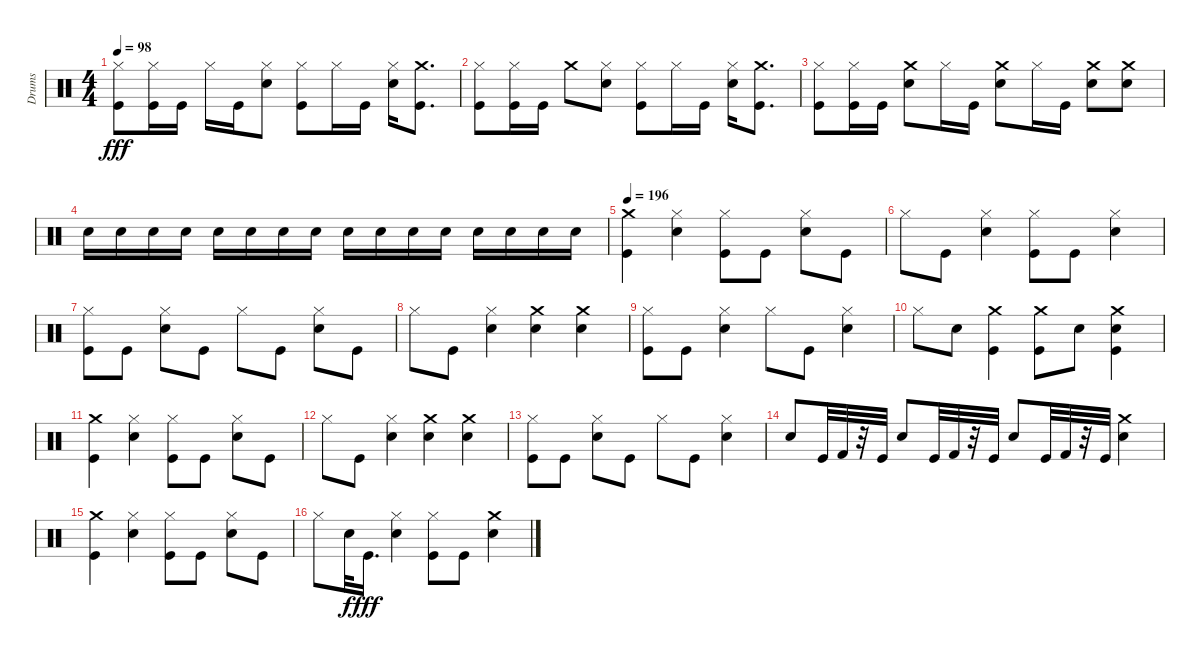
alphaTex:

\track ("Drums" "Drums") {instrument percussion}
\staff {score}
\articulation defaults
\ts (4 4)
\tempo 98
\clef neutral
\ks c
("Kick (hit)" "Hi-Hat (closed)").8{dy fff} ("Kick (hit)" "Hi-Hat (closed)").16 "Kick (hit)".16 "Hi-Hat (closed)".16 "Kick (hit)".16 ("Snare (hit) 2" "Hi-Hat (closed)").8 ("Kick (hit)" "Hi-Hat (closed)").8 "Hi-Hat (closed)".16 "Kick (hit)".16 ("Snare (hit) 2" "Hi-Hat (closed)").16 ("Kick (hit)" "Crash medium (hit)").8{d} |
("Kick (hit)" "Hi-Hat (closed)").8 ("Kick (hit)" "Hi-Hat (closed)").16 "Kick (hit)".16 "Crash medium (hit)".8 ("Snare (hit) 2" "Hi-Hat (closed)").8 ("Kick (hit)" "Hi-Hat (closed)").8 "Hi-Hat (closed)".16 "Kick (hit)".16 ("Snare (hit) 2" "Hi-Hat (closed)").16 ("Kick (hit)" "Crash medium (hit)").8{d} |
("Kick (hit)" "Hi-Hat (closed)").8 ("Kick (hit)" "Hi-Hat (closed)").16 "Kick (hit)".16 ("Crash medium (hit)" "Snare (hit) 2").8 "Hi-Hat (closed)".16 "Kick (hit)".16 ("Snare (hit) 2" "Crash medium (hit)").8 "Hi-Hat (closed)".16 "Kick (hit)".16 ("Crash medium (hit)" "Snare (hit) 2").8 ("Crash medium (hit)" "Snare (hit) 2").8 |
"Snare (hit) 2".16 "Snare (hit) 2".16 "Snare (hit) 2".16 "Snare (hit) 2".16 "Snare (hit) 2".16 "Snare (hit) 2".16 "Snare (hit) 2".16 "Snare (hit) 2".16 "Snare (hit) 2".16 "Snare (hit) 2".16 "Snare (hit) 2".16 "Snare (hit) 2".16 "Snare (hit) 2".16 "Snare (hit) 2".16 "Snare (hit) 2".16 "Snare (hit) 2".16 |
\tempo 196
("Kick (hit)" "Crash medium (hit)").4 ("Hi-Hat (closed)" "Snare (hit) 2").4 ("Kick (hit)" "Hi-Hat (closed)").8 "Kick (hit)".8 ("Snare (hit) 2" "Hi-Hat (closed)").8 "Kick (hit)".8 |
"Hi-Hat (closed)".8 "Kick (hit)".8 ("Snare (hit) 2" "Hi-Hat (closed)").4 ("Hi-Hat (closed)" "Kick (hit)").8 "Kick (hit)".8 ("Snare (hit) 2" "Hi-Hat (closed)").4 |
("Kick (hit)" "Hi-Hat (closed)").8 "Kick (hit)".8 ("Snare (hit) 2" "Hi-Hat (closed)").8 "Kick (hit)".8 "Hi-Hat (closed)".8 "Kick (hit)".8 ("Snare (hit) 2" "Hi-Hat (closed)").8 "Kick (hit)".8 |
"Hi-Hat (closed)".8 "Kick (hit)".8 ("Snare (hit) 2" "Hi-Hat (closed)").4 ("Crash medium (hit)" "Snare (hit) 2").4 ("Crash medium (hit)" "Snare (hit) 2").4 |
("Kick (hit)" "Hi-Hat (closed)").8 "Kick (hit)".8 ("Snare (hit) 2" "Hi-Hat (closed)").4 "Hi-Hat (closed)".8 "Kick (hit)".8 ("Snare (hit) 2" "Hi-Hat (closed)").4 |
"Hi-Hat (closed)".8 "Snare (hit) 2".8 ("Crash medium (hit)" "Kick (hit)").4 ("Kick (hit)" "Crash medium (hit)").8 "Snare (hit) 2".8 ("Snare (hit) 2" "Crash medium (hit)" "Kick (hit)").4 |
("Kick (hit)" "Crash medium (hit)").4 ("Hi-Hat (closed)" "Snare (hit) 2").4 ("Kick (hit)" "Hi-Hat (closed)").8 "Kick (hit)".8 ("Snare (hit) 2" "Hi-Hat (closed)").8 "Kick (hit)".8 |
"Hi-Hat (closed)".8 "Kick (hit)".8 ("Snare (hit) 2" "Hi-Hat (closed)").4 ("Crash medium (hit)" "Snare (hit) 2").4 ("Crash medium (hit)" "Snare (hit) 2").4 |
("Kick (hit)" "Hi-Hat (closed)").8 "Kick (hit)".8 ("Snare (hit) 2" "Hi-Hat (closed)").8 "Kick (hit)".8 "Hi-Hat (closed)".8 "Kick (hit)".8 ("Snare (hit) 2" "Hi-Hat (closed)").4 |
"Snare (hit) 2".8 "Kick (hit)".32 "Kick (hit) 2".32 r.32 "Kick (hit)".32 "Snare (hit) 2".8 "Kick (hit)".32 "Kick (hit) 2".32 r.32 "Kick (hit)".32 "Snare (hit) 2".8 "Kick (hit)".32 "Kick (hit) 2".32 r.32 "Kick (hit)".32 ("Crash medium (hit)" "Snare (hit) 2").4 |
("Kick (hit)" "Crash medium (hit)").4 ("Snare (hit) 2" "Hi-Hat (closed)").4 ("Kick (hit)" "Hi-Hat (closed)").8 "Kick (hit)".8 ("Snare (hit) 2" "Hi-Hat (closed)").8 "Kick (hit)".8 |
"Hi-Hat (closed)".8 "Snare (hit)".32{dy f} "Kick (hit)".16{d dy fff} ("Snare (hit) 2" "Hi-Hat (closed)").4 ("Kick (hit)" "Hi-Hat (closed)").8 "Kick (hit)".8 ("Crash medium (hit)" "Snare (hit) 2").4
